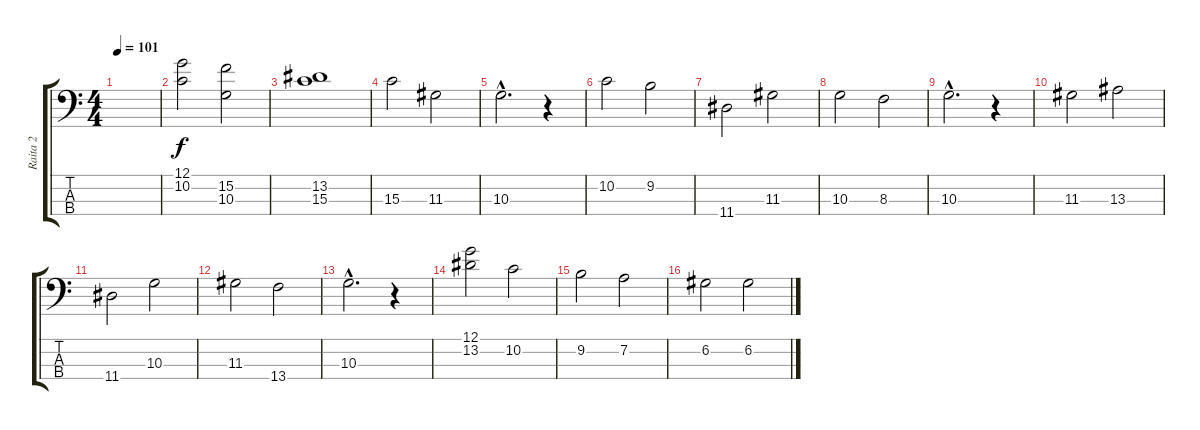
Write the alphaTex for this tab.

\track ("Raita 2" "Raita 2") {instrument electricbasspick}
\staff {score tabs}
\tuning (G2 D2 A1 E1) {hide}
\ts (4 4)
\tempo 101
\clef f4
\ks c
|
(12.1 10.2).2 (15.2 10.3).2 |
(13.2 15.3).1 |
15.3.2 11.3.2 |
10.3{hac}.2{d} r.4 |
10.2.2 9.2.2 |
11.4.2 11.3.2 |
10.3.2 8.3.2 |
10.3{hac}.2{d} r.4 |
11.3.2 13.3.2 |
11.4.2 10.3.2 |
11.3.2 13.4.2 |
10.3{hac}.2{d} r.4 |
(12.1 13.2).2 10.2.2 |
9.2.2 7.2.2 |
6.2.2 6.2.2
